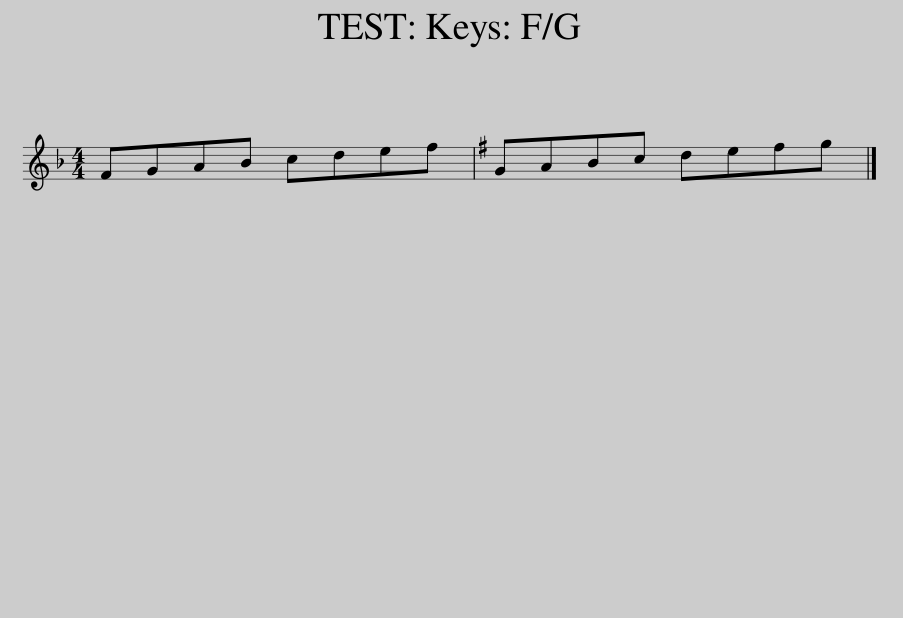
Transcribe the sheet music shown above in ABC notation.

X:1
L:1/8
M:4/4
I:linebreak $
K:F
V:1 treble
V:1
 FGAB cdef |[K:G] GABc defg |] %2
